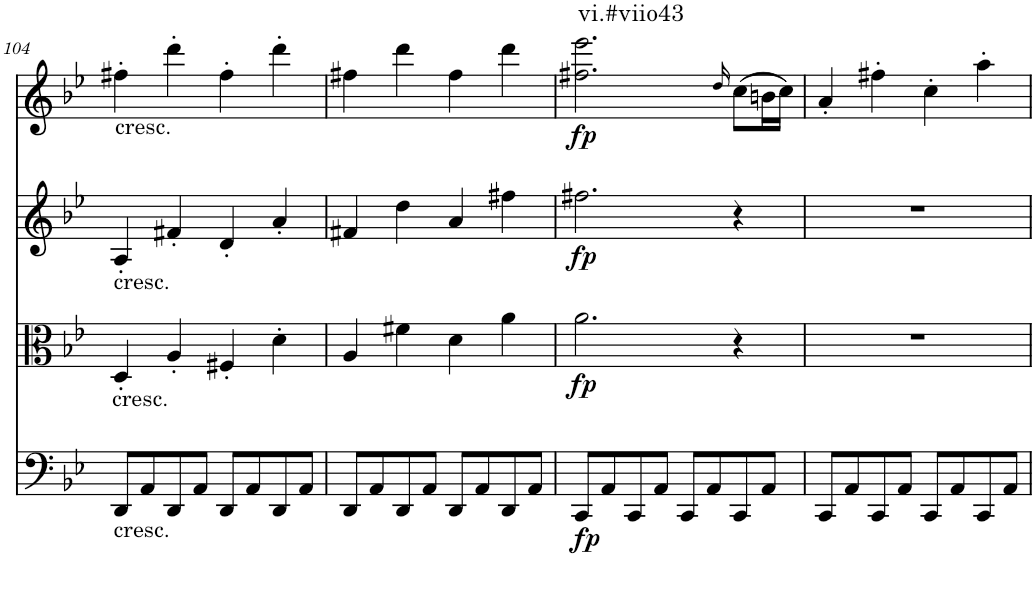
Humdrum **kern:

**kern	**dynam	**kern	**dynam	**kern	**dynam	**kern	**dynam	**harte
*part4	*part4	*part3	*part3	*part2	*part2	*part1	*part1	*part1
*staff4	*staff4	*staff3	*staff3	*staff2	*staff2	*staff1	*staff1	*
*I"Violoncello	*	*I"Viola	*	*I"Violin II	*	*I"Violin I	*	*
*I'Vc	*	*I'Vla	*	*I'Vln	*	*I'Vln	*	*
!!LO:PB:g=z
*clefF4	*	*clefC3	*	*clefG2	*	*clefG2	*	*
*k[b-e-]	*	*k[b-e-]	*	*k[b-e-]	*	*k[b-e-]	*	*
*B-:	*	*B-:	*	*B-:	*	*B-:	*	*
*M2/2	*	*M2/2	*	*M2/2	*	*M2/2	*	*
=104	=104	=104	=104	=104	=104	=104	=104	=104
!	!	!	!	!	!	!LO:TX:b:t=cresc.	!	!
!	!	!	!	!LO:TX:b:t=cresc.	!	!	!	!
!	!	!LO:TX:b:t=cresc.	!	!	!	!	!	!
!LO:TX:b:t=cresc.	!	!	!	!	!	!	!	!
8DD/L	.	4D'/	.	4A'/	.	4ff#X'\	.	.
8AA/	.	.	.	.	.	.	.	.
8DD/	.	4A'/	.	4f#X'/	.	4ddd'\	.	.
8AA/J	.	.	.	.	.	.	.	.
8DD/L	.	4F#X'/	.	4d'/	.	4ff#'\	.	.
8AA/	.	.	.	.	.	.	.	.
8DD/	.	4d'\	.	4a'/	.	4ddd'\	.	.
8AA/J	.	.	.	.	.	.	.	.
=105	=105	=105	=105	=105	=105	=105	=105	=105
8DD/L	.	4A/	.	4f#X/	.	4ff#X\	.	.
8AA/	.	.	.	.	.	.	.	.
8DD/	.	4f#X\	.	4dd\	.	4ddd\	.	.
8AA/J	.	.	.	.	.	.	.	.
8DD/L	.	4d\	.	4a/	.	4ff#\	.	.
8AA/	.	.	.	.	.	.	.	.
8DD/	.	4a\	.	4ff#X\	.	4ddd\	.	.
8AA/J	.	.	.	.	.	.	.	.
=106	=106	=106	=106	=106	=106	=106	=106	=106
!	!LO:DY:b	!	!LO:DY:b	!	!LO:DY:b	!	!LO:DY:b	!LO:H:kt=vi.#viio43
8CC/L	fp	2.a\	fp	2.ff#X\	fp	2.ff#X\ 2.eee-\	fp	N
8AA/	.	.	.	.	.	.	.	.
8CC/	.	.	.	.	.	.	.	.
8AA/J	.	.	.	.	.	.	.	.
8CC/L	.	.	.	.	.	.	.	.
8AA/	.	.	.	.	.	.	.	.
.	.	.	.	.	.	16qdd/	.	.
8CC/	.	4r	.	4r	.	(8cc\L	.	.
8AA/J	.	.	.	.	.	16bn\L	.	.
.	.	.	.	.	.	16cc\JJ)	.	.
=107	=107	=107	=107	=107	=107	=107	=107	=107
8CC/L	.	1r	.	1r	.	4a'/	.	.
8AA/	.	.	.	.	.	.	.	.
8CC/	.	.	.	.	.	4ff#X'\	.	.
8AA/J	.	.	.	.	.	.	.	.
8CC/L	.	.	.	.	.	4cc'\	.	.
8AA/	.	.	.	.	.	.	.	.
8CC/	.	.	.	.	.	4aa'\	.	.
8AA/J	.	.	.	.	.	.	.	.
=	=	=	=	=	=	=	=	=
*-	*-	*-	*-	*-	*-	*-	*-	*-
